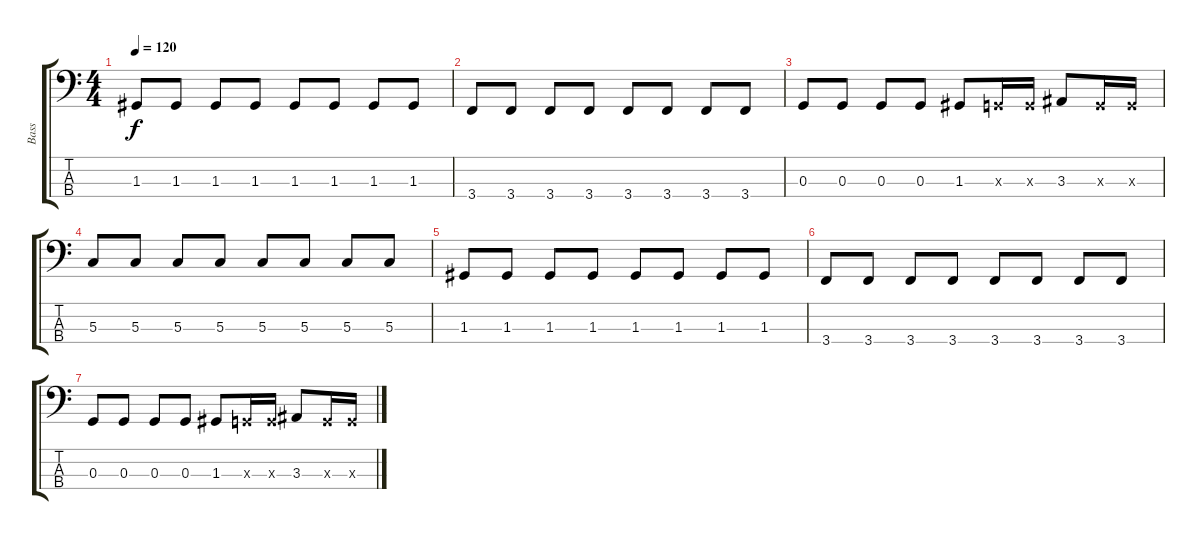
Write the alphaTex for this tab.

\track ("Bass" "Bass") {instrument electricbassfinger}
\staff {score tabs}
\tuning (F2 C2 G1 D1) {hide}
\ts (4 4)
\tempo 120
\clef f4
\ks c
1.3.8{dy f} 1.3.8 1.3.8 1.3.8 1.3.8 1.3.8 1.3.8 1.3.8 |
3.4.8 3.4.8 3.4.8 3.4.8 3.4.8 3.4.8 3.4.8 3.4.8 |
0.3.8 0.3.8 0.3.8 0.3.8 1.3.8 0.3{x}.16 0.3{x}.16 3.3.8 0.3{x}.16 0.3{x}.16 |
5.3.8 5.3.8 5.3.8 5.3.8 5.3.8 5.3.8 5.3.8 5.3.8 |
1.3.8 1.3.8 1.3.8 1.3.8 1.3.8 1.3.8 1.3.8 1.3.8 |
3.4.8 3.4.8 3.4.8 3.4.8 3.4.8 3.4.8 3.4.8 3.4.8 |
0.3.8 0.3.8 0.3.8 0.3.8 1.3.8 0.3{x}.16 0.3{x}.16 3.3.8 0.3{x}.16 0.3{x}.16
